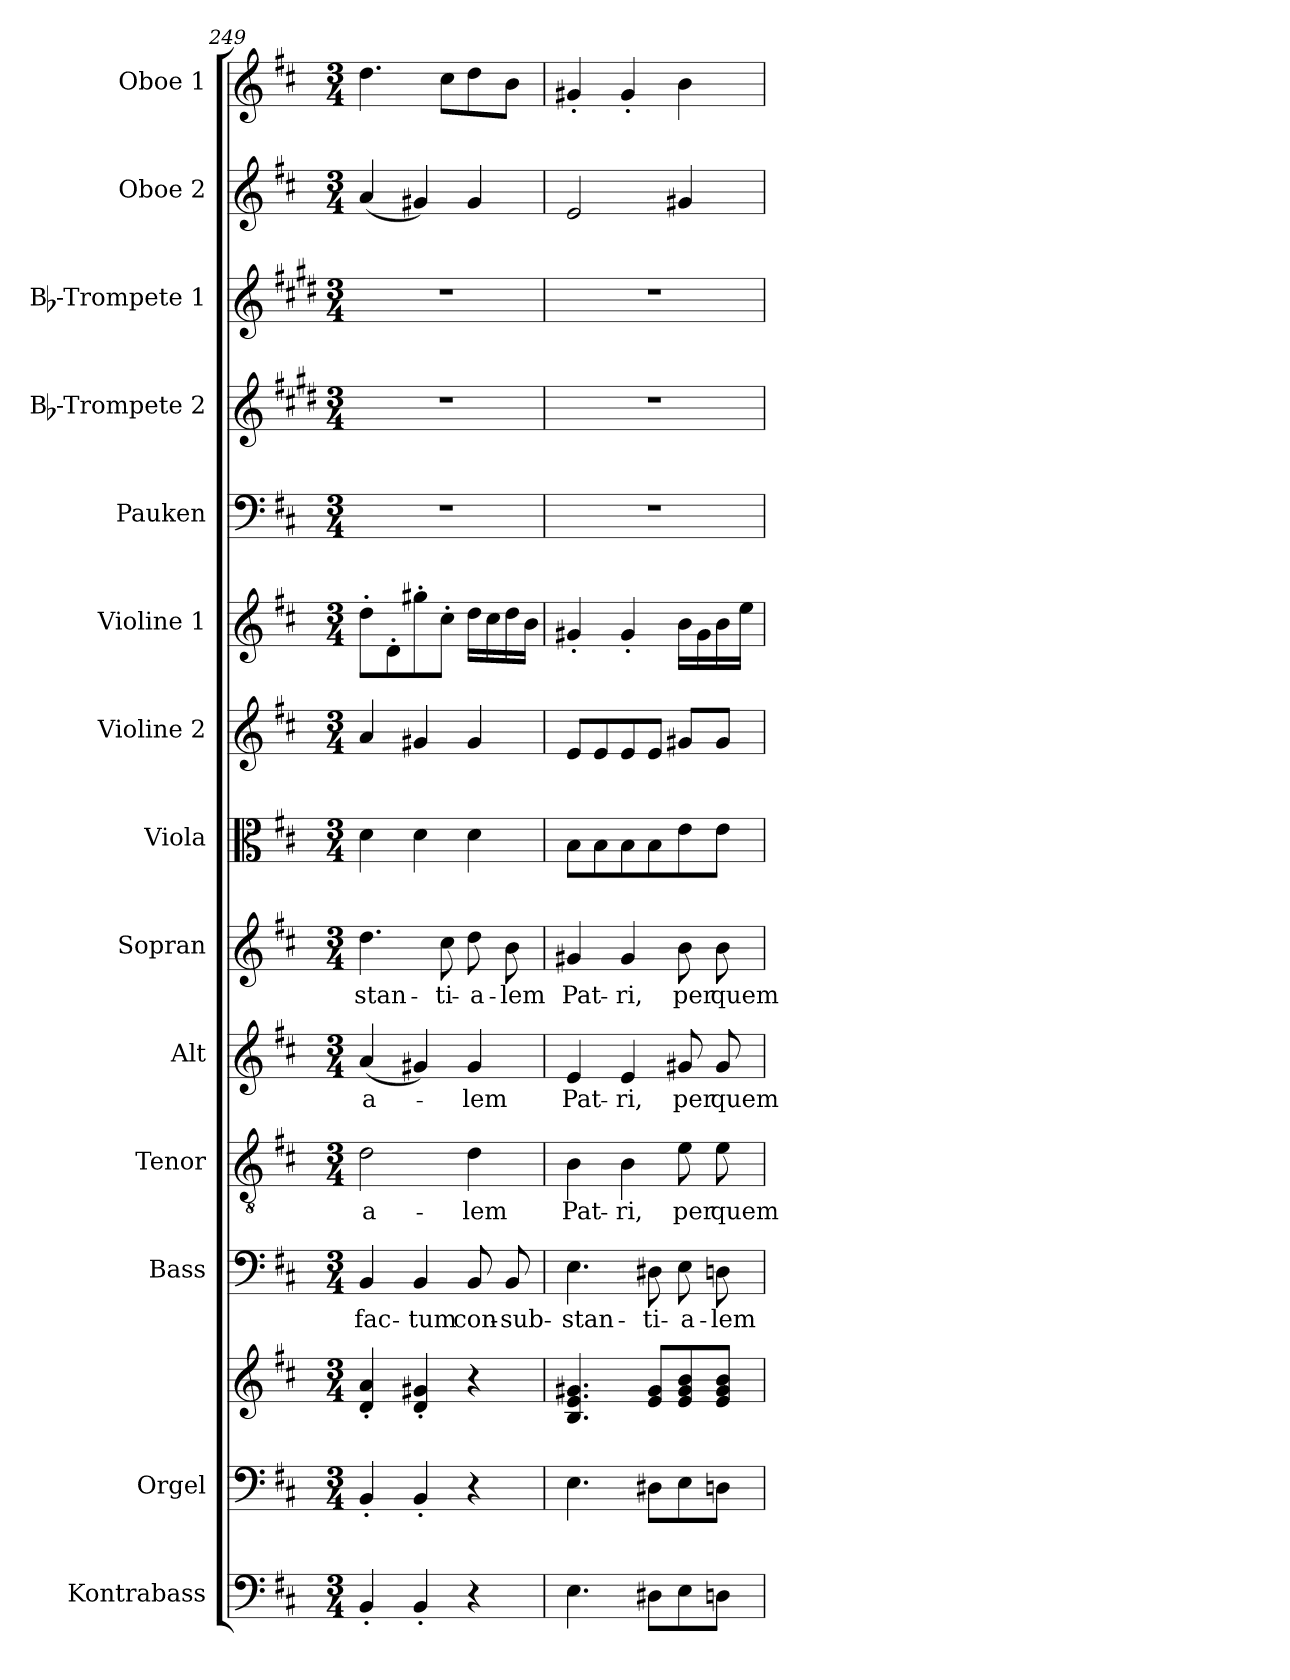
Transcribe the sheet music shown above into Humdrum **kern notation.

**kern	**kern	**kern	**kern	**text	**kern	**text	**kern	**text	**kern	**text	**kern	**kern	**kern	**kern	**kern	**kern	**kern	**kern
*part14	*part13	*part13	*part12	*part12	*part11	*part11	*part10	*part10	*part9	*part9	*part8	*part7	*part6	*part5	*part4	*part3	*part2	*part1
*staff15	*staff14	*staff13	*staff12	*staff12	*staff11	*staff11	*staff10	*staff10	*staff9	*staff9	*staff8	*staff7	*staff6	*staff5	*staff4	*staff3	*staff2	*staff1
*I"Kontrabass	*I"Orgel	*	*I"Bass	*	*I"Tenor	*	*I"Alt	*	*I"Sopran	*	*I"Viola	*I"Violine 2	*I"Violine 1	*I"Pauken	*I"Bb-Trompete 2	*I"Bb-Trompete 1	*I"Oboe 2	*I"Oboe 1
*I'Kb.	*I'Org.	*	*I'B.	*	*I'T.	*	*I'A.	*	*I'S.	*	*I'Vla.	*I'Vl. 2	*I'Vl. 1	*I'Pk.	*I'Bb Trp. 2	*I'Bb Trp. 1	*I'Ob. 2	*I'Ob. 1
*clefF4	*clefF4	*clefG2	*clefF4	*	*clefGv2	*	*clefG2	*	*clefG2	*	*clefC3	*clefG2	*clefG2	*clefF4	*clefG2	*clefG2	*clefG2	*clefG2
*ITrd7c12	*	*	*	*	*	*	*	*	*	*	*	*	*	*	*ITrd1c2	*ITrd1c2	*	*
*k[f#c#]	*k[f#c#]	*k[f#c#]	*k[f#c#]	*	*k[f#c#]	*	*k[f#c#]	*	*k[f#c#]	*	*k[f#c#]	*k[f#c#]	*k[f#c#]	*k[f#c#]	*k[f#c#]	*k[f#c#]	*k[f#c#]	*k[f#c#]
*D:	*D:	*D:	*D:	*	*D:	*	*D:	*	*D:	*	*D:	*D:	*D:	*D:	*D:	*D:	*D:	*D:
*M3/4	*M3/4	*M3/4	*M3/4	*	*M3/4	*	*M3/4	*	*M3/4	*	*M3/4	*M3/4	*M3/4	*M3/4	*M3/4	*M3/4	*M3/4	*M3/4
=249	=249	=249	=249	=249	=249	=249	=249	=249	=249	=249	=249	=249	=249	=249	=249	=249	=249	=249
!	!	!	!	!LO:LY:b	!	!LO:LY:b	!	!LO:LY:b	!	!LO:LY:b	!	!	!	!	!	!	!	!
4BBB'</	4BB'</	4d/'< 4a/'<	4BB/	fac-	2d\	-a-	(<4a/	-a-	4.dd\	-stan-	4d\	4a/	8dd'>\L	2.r	2.r	2.r	(<4a/	4.dd\
.	.	.	.	.	.	.	.	.	.	.	.	.	8d'>\	.	.	.	.	.
!	!	!	!	!LO:LY:b	!	!	!	!	!	!	!	!	!	!	!	!	!	!
4BBB'</	4BB'</	4d/'< 4g#X/'<	4BB/	-tum	.	.	4g#X/)	.	.	.	4d\	4g#X/	8gg#X'>\	.	.	.	4g#X/)	.
!	!	!	!	!	!	!	!	!	!	!LO:LY:b	!	!	!	!	!	!	!	!
.	.	.	.	.	.	.	.	.	8cc#\	-ti-	.	.	8cc#'>\J	.	.	.	.	8cc#\L
!	!	!	!	!LO:LY:b	!	!LO:LY:b	!	!LO:LY:b	!	!LO:LY:b	!	!	!	!	!	!	!	!
4r	4r	4r	8BB/	con-	4d\	-lem	4g#/	-lem	8dd\	-a-	4d\	4g#/	16dd\LL	.	.	.	4g#/	8dd\
.	.	.	.	.	.	.	.	.	.	.	.	.	16cc#\	.	.	.	.	.
!	!	!	!	!LO:LY:b	!	!	!	!	!	!LO:LY:b	!	!	!	!	!	!	!	!
.	.	.	8BB/	-sub-	.	.	.	.	8b\	-lem	.	.	16dd\	.	.	.	.	8b\J
.	.	.	.	.	.	.	.	.	.	.	.	.	16b\JJ	.	.	.	.	.
!!LO:PB:g=z
=250	=250	=250	=250	=250	=250	=250	=250	=250	=250	=250	=250	=250	=250	=250	=250	=250	=250	=250
!	!	!	!	!LO:LY:b	!	!LO:LY:b	!	!LO:LY:b	!	!LO:LY:b	!	!	!	!	!	!	!	!
4.EE\	4.E\	4.B/ 4.e/ 4.g#X/	4.E\	-stan-	4B\	Pat-	4e/	Pat-	4g#X/	Pat-	8B\L	8e/L	4g#X'</	2.r	2.r	2.r	2e/	4g#X'</
.	.	.	.	.	.	.	.	.	.	.	8B\	8e/	.	.	.	.	.	.
!	!	!	!	!	!	!LO:LY:b	!	!LO:LY:b	!	!LO:LY:b	!	!	!	!	!	!	!	!
.	.	.	.	.	4B\	-ri,	4e/	-ri,	4g#/	-ri,	8B\	8e/	4g#'</	.	.	.	.	4g#'</
!	!	!	!	!LO:LY:b	!	!	!	!	!	!	!	!	!	!	!	!	!	!
8DD#X\L	8D#X\L	8e/ 8g#/L	8D#X\	-ti-	.	.	.	.	.	.	8B\	8e/J	.	.	.	.	.	.
!	!	!	!	!LO:LY:b	!	!LO:LY:b	!	!LO:LY:b	!	!LO:LY:b	!	!	!	!	!	!	!	!
8EE\	8E\	8e/ 8g#/ 8b/	8E\	-a-	8e\	per	8g#X/	per	8b\	per	8e\	8g#X/L	16b\LL	.	.	.	4g#X/	4b\
.	.	.	.	.	.	.	.	.	.	.	.	.	16g#\	.	.	.	.	.
!	!	!	!	!LO:LY:b	!	!LO:LY:b	!	!LO:LY:b	!	!LO:LY:b	!	!	!	!	!	!	!	!
8DDn\J	8Dn\J	8e/ 8g#/ 8b/J	8Dn\	-lem	8e\	quem	8g#/	quem	8b\	quem	8e\J	8g#/J	16b\	.	.	.	.	.
.	.	.	.	.	.	.	.	.	.	.	.	.	16ee\JJ	.	.	.	.	.
=	=	=	=	=	=	=	=	=	=	=	=	=	=	=	=	=	=	=
*-	*-	*-	*-	*-	*-	*-	*-	*-	*-	*-	*-	*-	*-	*-	*-	*-	*-	*-
